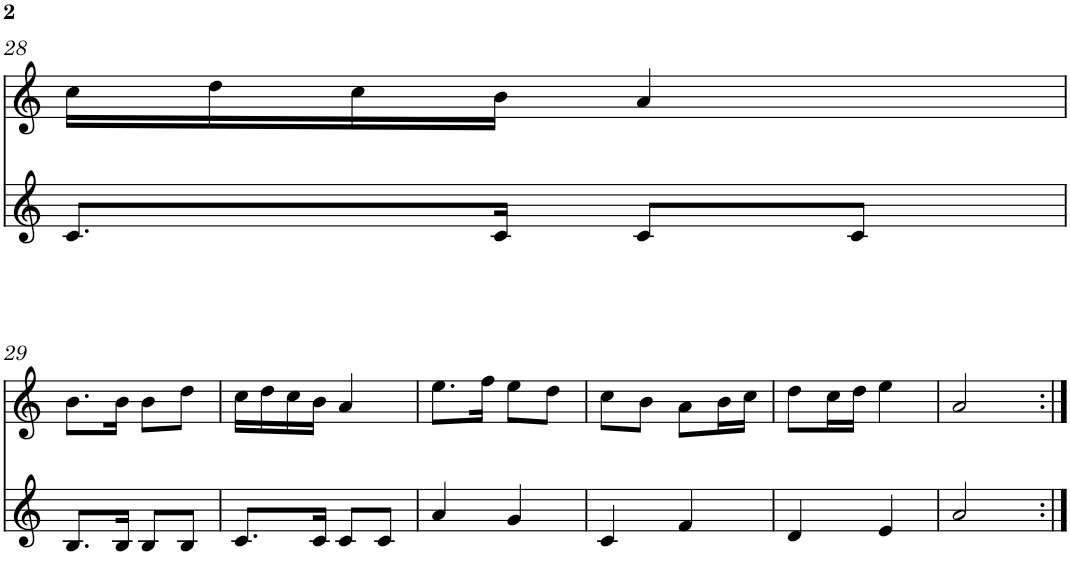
**kern	**kern
*part2	*part1
*staff2	*staff1
*I"Gralla 2	*I"Gralla 1
!!LO:PB:g=z
*clefG2	*clefG2
*k[]	*k[]
*M2/4	*M2/4
=28	=28
8.c/L	16cc\LL
.	16dd\
.	16cc\
16c/Jk	16b\JJ
8c/L	4a/
8c/J	.
!!LO:LB:g=z
=29	=29
8.B/L	8.b\L
16B/Jk	16b\Jk
8B/L	8b\L
8B/J	8dd\J
=30	=30
8.c/L	16cc\LL
.	16dd\
.	16cc\
16c/Jk	16b\JJ
8c/L	4a/
8c/J	.
=31	=31
4a/	8.ee\L
.	16ff\Jk
4g/	8ee\L
.	8dd\J
=32	=32
4c/	8cc\L
.	8b\J
4f/	8a\L
.	16b\L
.	16cc\JJ
=33	=33
4d/	8dd\L
.	16cc\L
.	16dd\JJ
4e/	4ee\
=34	=34
2a/	2a/
=:|!	=:|!
*-	*-
